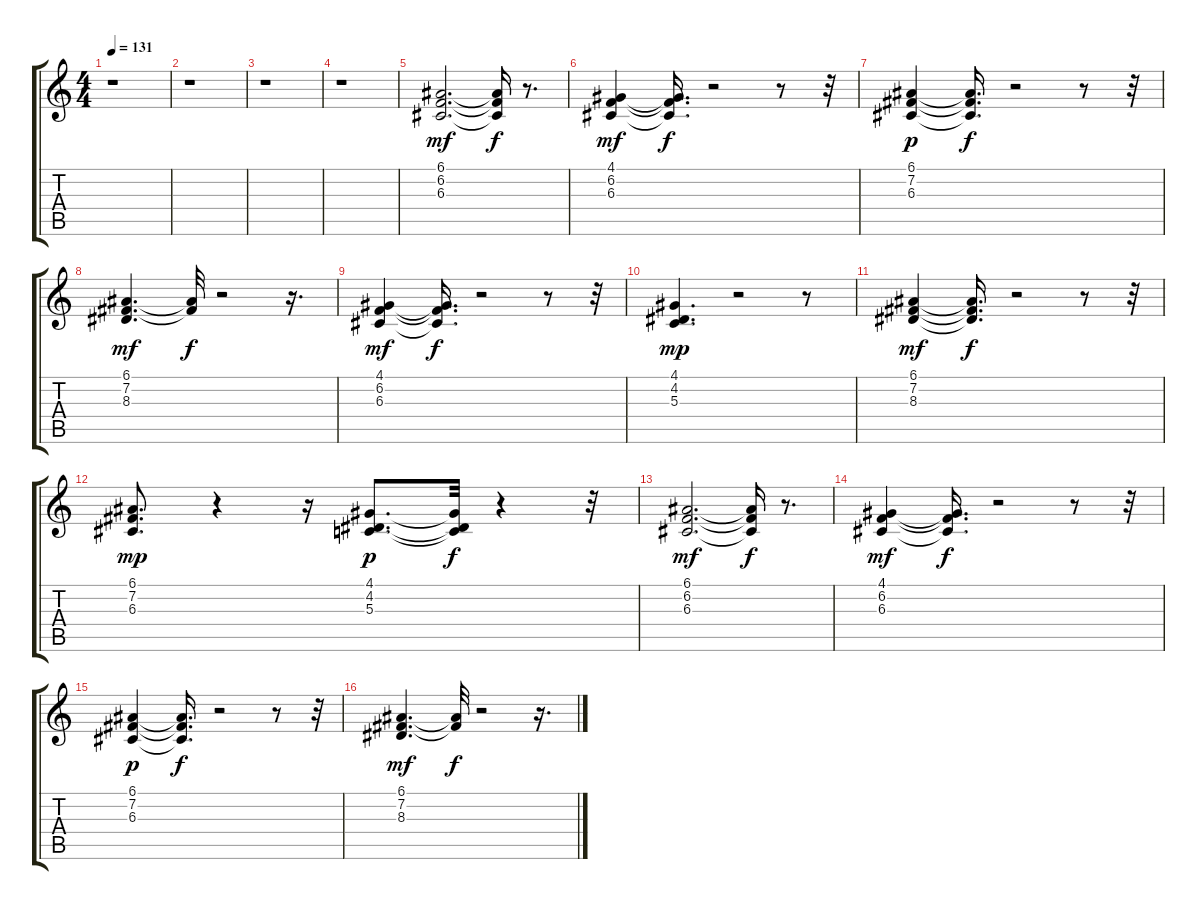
\track "" {instrument pad2warm}
\staff {score tabs}
\tuning (E4 B3 G3 D3 A2 E2) {hide}
\ts (4 4)
\tempo 131
\clef g2
\ks c
r.1{dy f} |
r.1 |
r.1 |
r.1 |
(6.1 6.2 6.3).2{d dy mf} (6.1{t} 6.2{t} 6.3{t}).16{dy f} r.8{d} |
(4.1 6.2 6.3).4{dy mf} (4.1{t} 6.2{t} 6.3{t}).16{d dy f} r.2 r.8 r.32 |
(6.1 7.2 6.3).4{dy p} (6.1{t} 7.2{t} 6.3{t}).16{d dy f} r.2 r.8 r.32 |
(6.1 7.2 8.3).4{d dy mf} (6.1{t} 7.2{t}).32{dy f} r.2 r.16{d} |
(4.1 6.2 6.3).4{dy mf} (4.1{t} 6.2{t} 6.3{t}).16{d dy f} r.2 r.8 r.32 |
(4.1 4.2 5.3).4{d dy mp} r.2 r.8 |
(6.1 7.2 8.3).4{dy mf} (6.1{t} 7.2{t} 8.3{t}).16{d dy f} r.2 r.8 r.32 |
(6.1 7.2 6.3).8{d dy mp} r.4 r.16 (4.1 4.2 5.3).8{d dy p} (4.1{t} 4.2{t} 5.3{t}).32{dy f} r.4 r.32 |
(6.1 6.2 6.3).2{d dy mf} (6.1{t} 6.2{t} 6.3{t}).16{dy f} r.8{d} |
(4.1 6.2 6.3).4{dy mf} (4.1{t} 6.2{t} 6.3{t}).16{d dy f} r.2 r.8 r.32 |
(6.1 7.2 6.3).4{dy p} (6.1{t} 7.2{t} 6.3{t}).16{d dy f} r.2 r.8 r.32 |
(6.1 7.2 8.3).4{d dy mf} (6.1{t} 7.2{t}).32{dy f} r.2 r.16{d}
